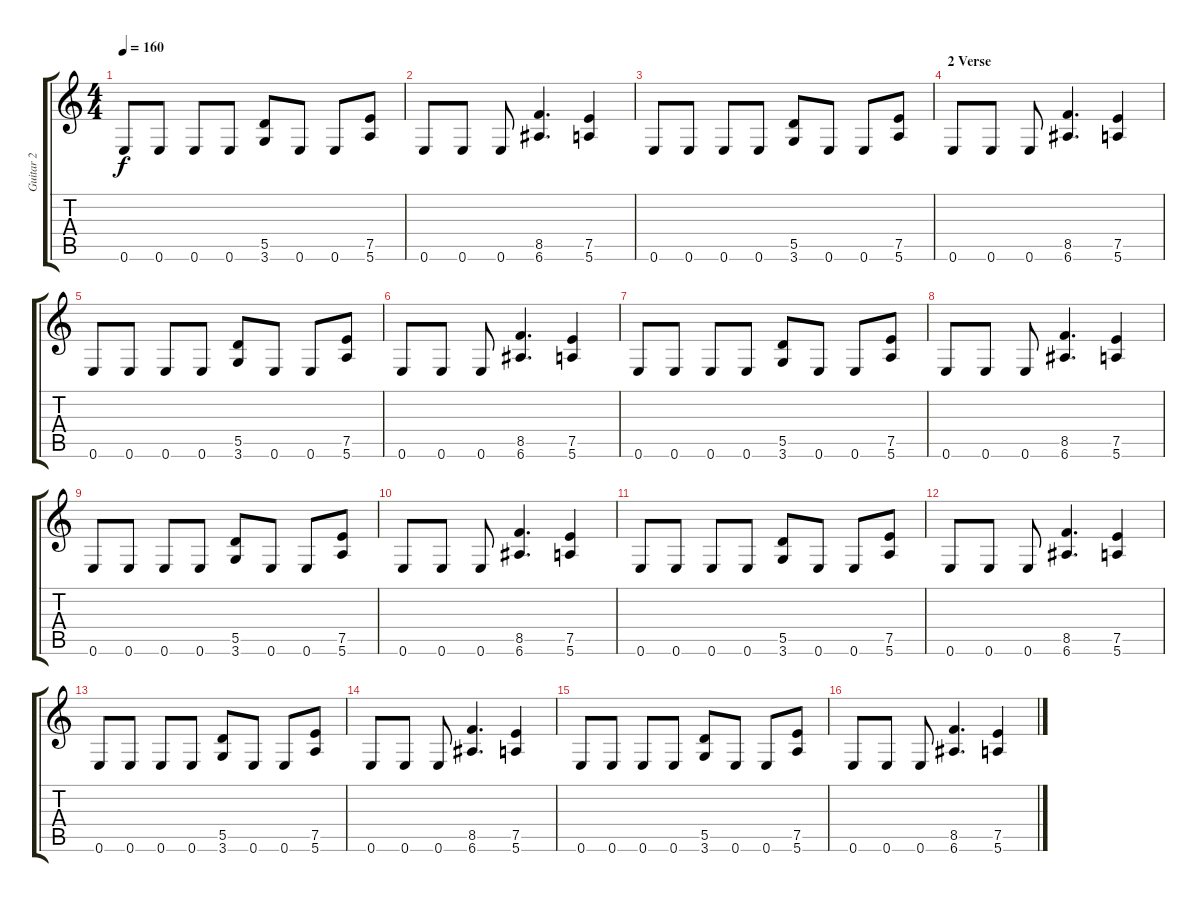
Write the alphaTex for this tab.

\track ("Guitar 2" "Guitar 2") {instrument distortionguitar}
\staff {score tabs}
\tuning (E4 B3 G3 D3 A2 E2) {hide}
\ts (4 4)
\tempo 160
\clef g2
\ks c
0.6.8{dy f} 0.6.8 0.6.8 0.6.8 (5.5 3.6).8 0.6.8 0.6.8 (7.5 5.6).8 |
0.6.8 0.6.8 0.6.8 (8.5 6.6).4{d} (7.5 5.6).4 |
0.6.8 0.6.8 0.6.8 0.6.8 (5.5 3.6).8 0.6.8 0.6.8 (7.5 5.6).8 |
\section ("" "2 Verse")
0.6.8 0.6.8 0.6.8 (8.5 6.6).4{d} (7.5 5.6).4 |
0.6.8 0.6.8 0.6.8 0.6.8 (5.5 3.6).8 0.6.8 0.6.8 (7.5 5.6).8 |
0.6.8 0.6.8 0.6.8 (8.5 6.6).4{d} (7.5 5.6).4 |
0.6.8 0.6.8 0.6.8 0.6.8 (5.5 3.6).8 0.6.8 0.6.8 (7.5 5.6).8 |
0.6.8 0.6.8 0.6.8 (8.5 6.6).4{d} (7.5 5.6).4 |
0.6.8 0.6.8 0.6.8 0.6.8 (5.5 3.6).8 0.6.8 0.6.8 (7.5 5.6).8 |
0.6.8 0.6.8 0.6.8 (8.5 6.6).4{d} (7.5 5.6).4 |
0.6.8 0.6.8 0.6.8 0.6.8 (5.5 3.6).8 0.6.8 0.6.8 (7.5 5.6).8 |
0.6.8 0.6.8 0.6.8 (8.5 6.6).4{d} (7.5 5.6).4 |
0.6.8 0.6.8 0.6.8 0.6.8 (5.5 3.6).8 0.6.8 0.6.8 (7.5 5.6).8 |
0.6.8 0.6.8 0.6.8 (8.5 6.6).4{d} (7.5 5.6).4 |
0.6.8 0.6.8 0.6.8 0.6.8 (5.5 3.6).8 0.6.8 0.6.8 (7.5 5.6).8 |
0.6.8 0.6.8 0.6.8 (8.5 6.6).4{d} (7.5 5.6).4
